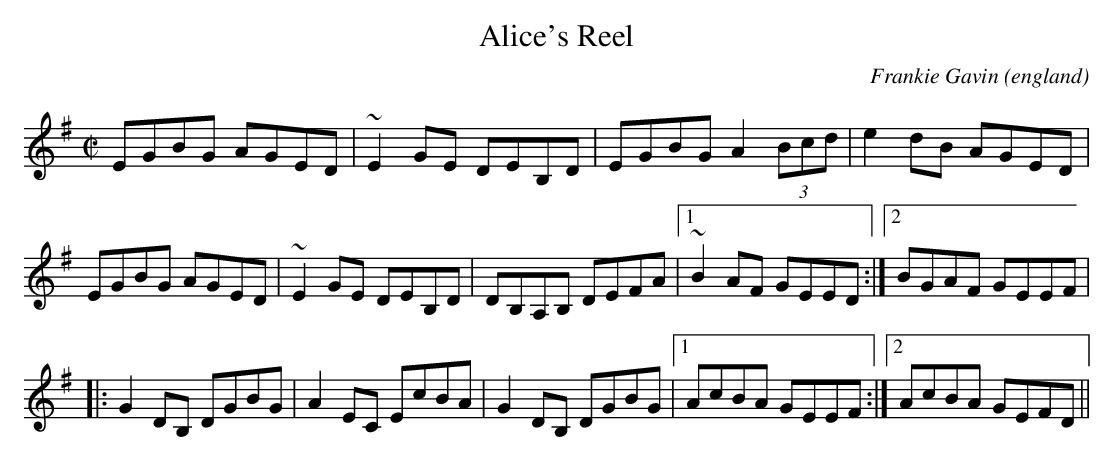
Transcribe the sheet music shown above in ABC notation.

X:1
T:Alice's Reel
O:england
M:C|
L:1/8
C:Frankie Gavin
K:Em
EGBG AGED|~E2GE DEB,D|EGBG A2 (3Bcd|e2dB AGED|
EGBG AGED|~E2GE DEB,D|DB,A,B, DEFA|1~B2AF GEED:|2BGAF GEEF|
|:G2DB, DGBG|A2EC EcBA|G2DB, DGBG|1 AcBA GEEF:|2 AcBA GEFD||
